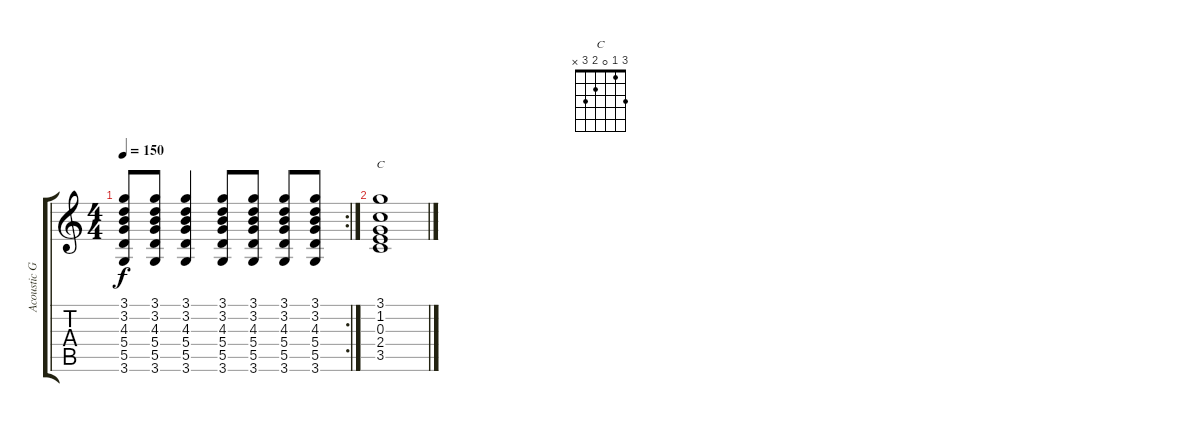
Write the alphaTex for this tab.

\track ("Acoustic Guitar" "Acoustic G") {instrument acousticguitarsteel}
\staff {score tabs}
\tuning (E4 B3 G3 D3 A2 E2) {hide}
\chord ("C" 3 1 0 2 3 x)
\rc 2
\ts (4 4)
\tempo 150
\clef g2
\ks c
(3.1{t} 3.2{t} 4.3{t} 5.4{t} 5.5{t} 3.6{t}).8{dy f} (3.1 3.2 4.3 5.4 5.5 3.6).8 (3.1 3.2 4.3 5.4 5.5 3.6).4 (3.1 3.2 4.3 5.4 5.5 3.6).8 (3.1 3.2 4.3 5.4 5.5 3.6).8 (3.1 3.2 4.3 5.4 5.5 3.6).8 (3.1 3.2 4.3 5.4 5.5 3.6).8 |
(3.1 1.2 0.3 2.4 3.5).1{ch "C"}
